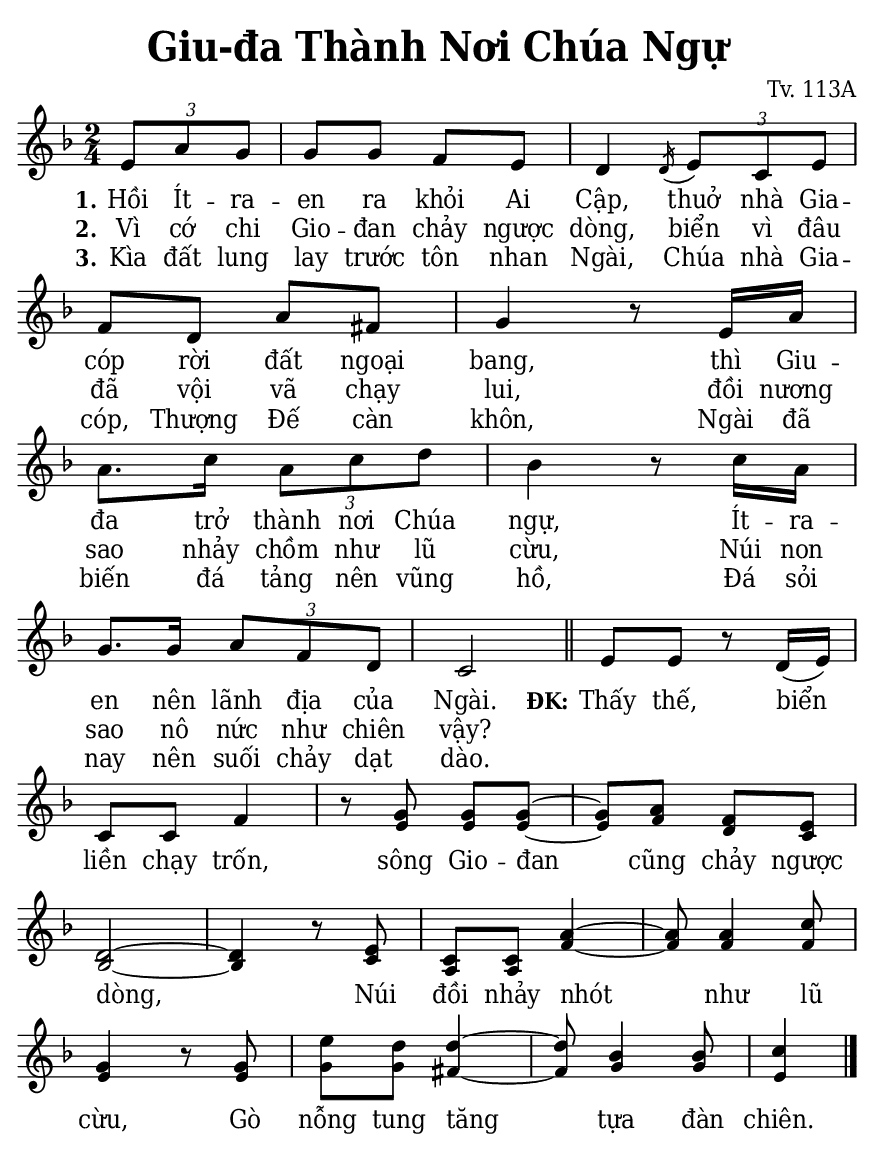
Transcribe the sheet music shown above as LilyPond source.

% Cài đặt chung\
\version "2.22.1"
\include "english.ly"

\header {
  title = \markup { \fontsize #1 "Giu-đa Thành Nơi Chúa Ngự" }
  composer = "Tv. 113A"
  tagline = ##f
}

% Nhạc phiên khúc
nhacPhienKhucSop = \relative c' {
  \partial 4 \tuplet 3/2 { e8 a g } |
  g g f e |
  d4 \slashedGrace { d16 ( } \tuplet 3/2 { e8) c e } |
  f d a' fs |
  g4 r8 e16 a |
  a8. c16 \tuplet 3/2 { a8 c d } |
  bf4 r8 c16 a |
  g8. g16 \tuplet 3/2 { a8 f d } |
  c2 \bar "||"
  
  e8 e r d16 (e) |
  c8 c f4 |
  r8 g g g ~ |
  g a f e |
  d2 ~ |
  d4 r8 e |
  c c a'4 ~ |
  a8 a4 c8 |
  g4 r8 g |
  e' d d4 ~ |
  d8 bf4 bf8 |
  c4 \bar "|."
}

nhacPhienKhucAlto = \relative c' {
  r4 |
  R2*8
  e8 e r d16 (e) |
  c8 c f4 |
  r8 e e e ~ |
  e f d c |
  bf2 ~ |
  bf4 r8 c |
  a a f'4 ~ |
  f8 f4 f8 |
  e4 r8 e |
  g g fs4 ~ |
  fs8 g4 g8 |
  e4
}

% Lời phiên khúc
loiPhienKhucSop = \lyrics {
  <<
    {
      \set stanza = "1."
      Hồi Ít -- ra -- en ra khỏi Ai Cập,
      thuở nhà Gia -- cóp rời đất ngoại bang,
      thì Giu -- đa trở thành nơi Chúa ngự,
      Ít -- ra -- en nên lãnh địa của Ngài.
    }
    \new Lyrics {
	    \set associatedVoice = "beSop"
	    \set stanza = "2."
	    Vì cớ chi Gio -- đan chảy ngược dòng,
	    biển vì đâu đã vội vã chạy lui,
	    đồi nương sao nhảy chồm như lũ cừu,
	    Núi non sao nô nức như chiên vậy?
    }
    \new Lyrics {
	    \set associatedVoice = "beSop"
	    \set stanza = "3."
	    Kìa đất lung lay trước tôn nhan Ngài,
	    Chúa nhà Gia -- cóp, Thượng Đế càn khôn,
	    Ngài đã biến đá tảng nên vũng hồ,
	    Đá sỏi nay nên suối chảy dạt dào.
    }
  >>
  \set stanza = "ĐK:"
  Thấy thế, biển liền chạy trốn,
  sông Gio -- đan cũng chảy ngược dòng,
  Núi đồi nhảy nhót như lũ cừu,
  Gò nỗng tung tăng tựa đàn chiên.
}

% Dàn trang
\paper {
  #(set-paper-size "a5")
  top-margin = 3\mm
  bottom-margin = 3\mm
  left-margin = 3\mm
  right-margin = 3\mm
  indent = #0
  #(define fonts
	 (make-pango-font-tree "Deja Vu Serif Condensed"
	 		       "Deja Vu Serif Condensed"
			       "Deja Vu Serif Condensed"
			       (/ 20 20)))
  print-page-number = ##f
}

TongNhip = {
  \key f \major \time 2/4
  \set Timing.beamExceptions = #'()
  \set Timing.baseMoment = #(ly:make-moment 1/4)
}

% Đổi kích thước nốt cho bè phụ
notBePhu =
#(define-music-function (font-size music) (number? ly:music?)
   (for-some-music
     (lambda (m)
       (if (music-is-of-type? m 'rhythmic-event)
           (begin
             (set! (ly:music-property m 'tweaks)
                   (cons `(font-size . ,font-size)
                         (ly:music-property m 'tweaks)))
             #t)
           #f))
     music)
   music)

\score {
  \new ChoirStaff <<
    \new Staff \with {
        \consists "Merge_rests_engraver"
        printPartCombineTexts = ##f
      }
      <<
      \new Voice \TongNhip \partCombine 
        \nhacPhienKhucSop
        \notBePhu -1 { \nhacPhienKhucAlto }
      \new NullVoice = beSop \nhacPhienKhucSop
      \new Lyrics \lyricsto beSop \loiPhienKhucSop
      >>
  >>
  \layout {
    \override Lyrics.LyricSpace.minimum-distance = #1.5
    \override LyricHyphen.minimum-distance = #1.5
    \override Score.BarNumber.break-visibility = ##(#f #f #f)
    \override Score.SpacingSpanner.uniform-stretching = ##t
  } 
}
